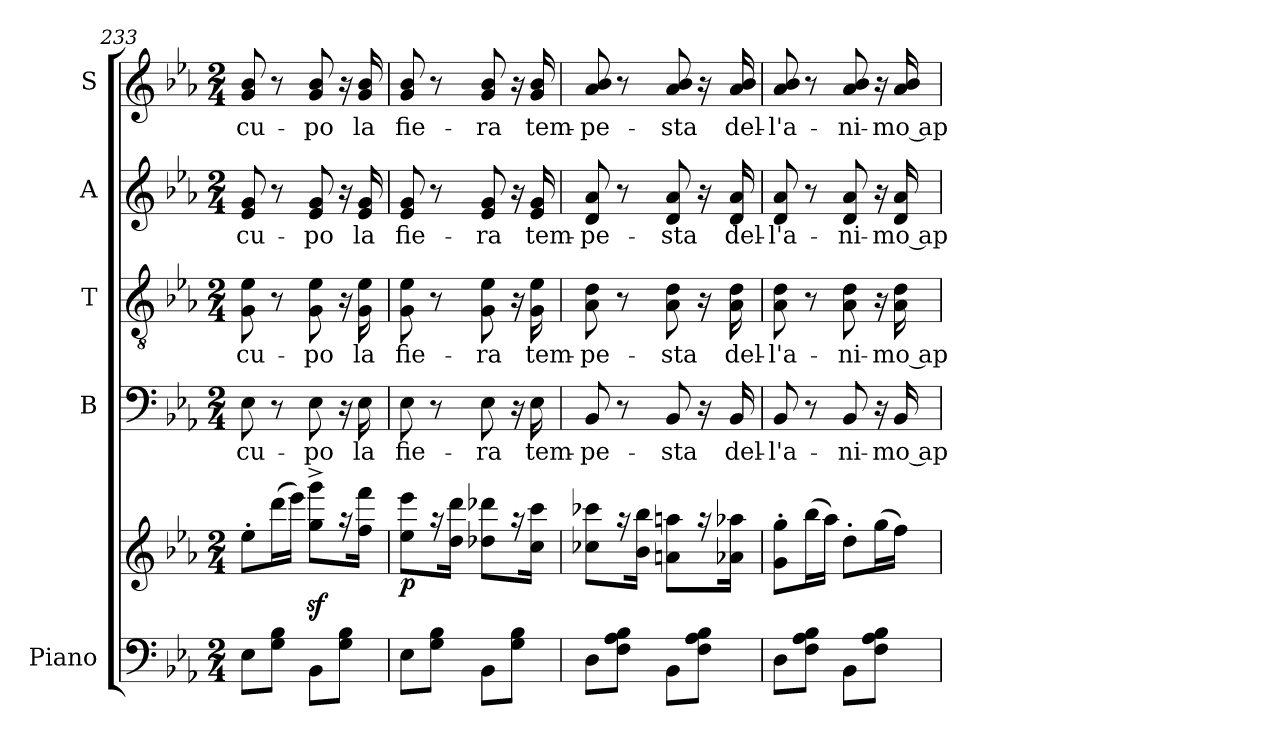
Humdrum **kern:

**kern	**kern	**dynam	**kern	**text	**kern	**text	**kern	**text	**kern	**text
*part5	*part5	*part5	*part4	*part4	*part3	*part3	*part2	*part2	*part1	*part1
*staff6	*staff5	*staff5/6	*staff4	*staff4	*staff3	*staff3	*staff2	*staff2	*staff1	*staff1
*I"Piano	*	*	*I"B	*	*I"T	*	*I"A	*	*I"S	*
*I'Pno	*	*	*I'B	*	*I'T	*	*I'A	*	*I'S	*
*clefF4	*clefG2	*	*clefF4	*	*clefGv2	*	*clefG2	*	*clefG2	*
*k[b-e-a-]	*k[b-e-a-]	*	*k[b-e-a-]	*	*k[b-e-a-]	*	*k[b-e-a-]	*	*k[b-e-a-]	*
*M2/4	*M2/4	*	*M2/4	*	*M2/4	*	*M2/4	*	*M2/4	*
=233	=233	=233	=233	=233	=233	=233	=233	=233	=233	=233
!	!	!	!	!LO:LY:b	!	!LO:LY:b	!	!LO:LY:b	!	!LO:LY:b
8E-\L	8ee-'\L	.	8E-\	cu-	8G!\ 8e-\	cu-	8e-/ 8g!/	cu-	8g!/ 8b-/	cu-
8G\ 8B-\J	(>16ddd\L	.	8r	.	8r	.	8r	.	8r	.
.	16eee-\JJ)	.	.	.	.	.	.	.	.	.
!	!	!	!	!LO:LY:b	!	!LO:LY:b	!	!LO:LY:b	!	!LO:LY:b
8BB-\L	8gg\z<^ 8ggg\z<^L	.	8E-\	-po	8G!\ 8e-\	-po	8e-/ 8g!/	-po	8g!/ 8b-/	-po
8G\ 8B-\J	16raa	.	16r	.	16r	.	16r	.	16r	.
!	!	!	!	!LO:LY:b	!	!LO:LY:b	!	!LO:LY:b	!	!LO:LY:b
.	16ff\ 16fff\Jk	.	16E-\	la	16G!\ 16e-\	la	16e-/ 16g!/	la	16g!/ 16b-/	la
=234	=234	=234	=234	=234	=234	=234	=234	=234	=234	=234
!	!	!LO:DY:b	!	!LO:LY:b	!	!LO:LY:b	!	!LO:LY:b	!	!LO:LY:b
8E-\L	8ee-\ 8eee-\L	p	8E-\	fie-	8G!\ 8e-\	fie-	8e-/ 8g!/	fie-	8g!/ 8b-/	fie-
8G\ 8B-\J	16raa	.	8r	.	8r	.	8r	.	8r	.
.	16dd\ 16ddd\Jk	.	.	.	.	.	.	.	.	.
!	!	!	!	!LO:LY:b	!	!LO:LY:b	!	!LO:LY:b	!	!LO:LY:b
8BB-\L	8dd-X\ 8ddd-X\L	.	8E-\	-ra	8G!\ 8e-\	-ra	8e-/ 8g!/	-ra	8g!/ 8b-/	-ra
8G\ 8B-\J	16raa	.	16r	.	16r	.	16r	.	16r	.
!	!	!	!	!LO:LY:b	!	!LO:LY:b	!	!LO:LY:b	!	!LO:LY:b
.	16cc\ 16ccc\Jk	.	16E-\	tem-	16G!\ 16e-\	tem-	16e-/ 16g!/	tem-	16g!/ 16b-/	tem-
=235	=235	=235	=235	=235	=235	=235	=235	=235	=235	=235
!	!	!	!	!LO:LY:b	!	!LO:LY:b	!	!LO:LY:b	!	!LO:LY:b
8D\L	8cc-X\ 8ccc-X\L	.	8BB-/	-pe-	8A-!\ 8d\	-pe-	8d/ 8a-!/	-pe-	8a-!/ 8b-/	-pe-
8F\ 8A-\ 8B-\J	16raa	.	8r	.	8r	.	8r	.	8r	.
.	16b-\ 16bb-\Jk	.	.	.	.	.	.	.	.	.
!	!	!	!	!LO:LY:b	!	!LO:LY:b	!	!LO:LY:b	!	!LO:LY:b
8BB-\L	8an\ 8aan\L	.	8BB-/	-sta	8A-!\ 8d\	-sta	8d/ 8a-!/	-sta	8a-!/ 8b-/	-sta
8F\ 8A-\ 8B-\J	16raa	.	16r	.	16r	.	16r	.	16r	.
!	!	!	!	!LO:LY:b	!	!LO:LY:b	!	!LO:LY:b	!	!LO:LY:b
.	16a-X\ 16aa-X\Jk	.	16BB-/	del-	16A-!\ 16d\	del-	16d/ 16a-!/	del-	16a-!/ 16b-/	del-
=236	=236	=236	=236	=236	=236	=236	=236	=236	=236	=236
!	!	!	!	!LO:LY:b	!	!LO:LY:b	!	!LO:LY:b	!	!LO:LY:b
8D\L	8g\' 8gg\'L	.	8BB-/	-l'a-	8A-!\ 8d\	-l'a-	8d/ 8a-!/	-l'a-	8a-!/ 8b-/	-l'a-
8F\ 8A-\ 8B-\J	(>16bb-\L	.	8r	.	8r	.	8r	.	8r	.
.	16aa-\JJ)	.	.	.	.	.	.	.	.	.
!	!	!	!	!LO:LY:b	!	!LO:LY:b	!	!LO:LY:b	!	!LO:LY:b
8BB-\L	8dd'\L	.	8BB-/	-ni-	8A-!\ 8d\	-ni-	8d/ 8a-!/	-ni-	8a-!/ 8b-/	-ni-
8F\ 8A-\ 8B-\J	(>16gg\L	.	16r	.	16r	.	16r	.	16r	.
!	!	!	!	!LO:LY:b	!	!LO:LY:b	!	!LO:LY:b	!	!LO:LY:b
.	16ff\JJ)	.	16BB-/	-mo ap-	16A-!\ 16d\	-mo ap-	16d/ 16a-!/	-mo ap-	16a-!/ 16b-/	-mo ap-
=	=	=	=	=	=	=	=	=	=	=
*-	*-	*-	*-	*-	*-	*-	*-	*-	*-	*-
